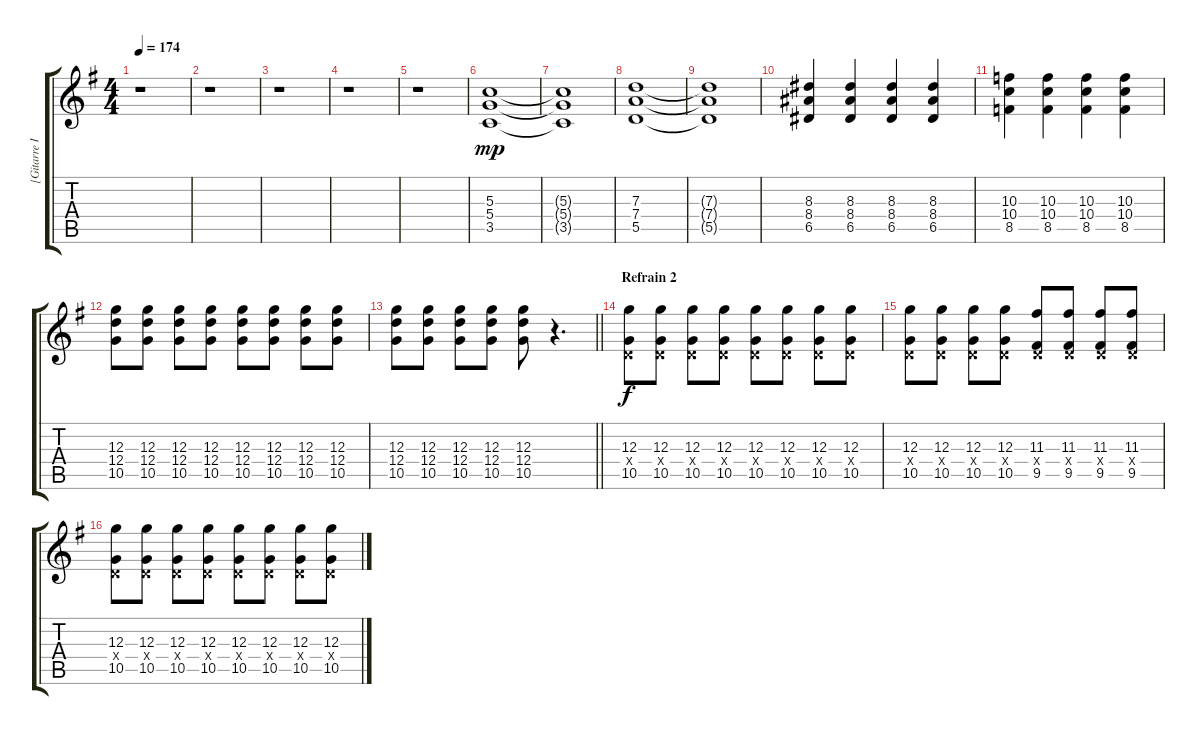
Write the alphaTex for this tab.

\track ("[Gitarre II]" "[Gitarre I") {instrument overdrivenguitar}
\staff {score tabs}
\tuning (E4 B3 G3 D3 A2 E2) {hide}
\ts (4 4)
\tempo 174
\clef g2
\ks g
r.1{dy f} |
r.1 |
r.1 |
r.1 |
r.1 |
(5.3 5.4 3.5).1{dy mp volume 12} |
(5.3{t} 5.4{t} 3.5{t}).1 |
(7.3 7.4 5.5).1 |
(7.3{t} 7.4{t} 5.5{t}).1 |
(8.3 8.4 6.5).4 (8.3 8.4 6.5).4 (8.3 8.4 6.5).4 (8.3 8.4 6.5).4 |
(10.3 10.4 8.5).4 (10.3 10.4 8.5).4 (10.3 10.4 8.5).4 (10.3 10.4 8.5).4 |
(12.3 12.4 10.5).8 (12.3 12.4 10.5).8 (12.3 12.4 10.5).8 (12.3 12.4 10.5).8 (12.3 12.4 10.5).8 (12.3 12.4 10.5).8 (12.3 12.4 10.5).8 (12.3 12.4 10.5).8 |
\barLineRight lightlight
(12.3 12.4 10.5).8 (12.3 12.4 10.5).8 (12.3 12.4 10.5).8 (12.3 12.4 10.5).8 (12.3 12.4 10.5).8 r.4{d} |
\section ("" "Refrain 2")
(12.3 0.4{x} 10.5).8{dy f} (12.3 0.4{x} 10.5).8 (12.3 0.4{x} 10.5).8 (12.3 0.4{x} 10.5).8 (12.3 0.4{x} 10.5).8 (12.3 0.4{x} 10.5).8 (12.3 0.4{x} 10.5).8 (12.3 0.4{x} 10.5).8 |
(12.3 0.4{x} 10.5).8 (12.3 0.4{x} 10.5).8 (12.3 0.4{x} 10.5).8 (12.3 0.4{x} 10.5).8 (11.3 0.4{x} 9.5).8 (11.3 0.4{x} 9.5).8 (11.3 0.4{x} 9.5).8 (11.3 0.4{x} 9.5).8 |
(12.3 0.4{x} 10.5).8 (12.3 0.4{x} 10.5).8 (12.3 0.4{x} 10.5).8 (12.3 0.4{x} 10.5).8 (12.3 0.4{x} 10.5).8 (12.3 0.4{x} 10.5).8 (12.3 0.4{x} 10.5).8 (12.3 0.4{x} 10.5).8
